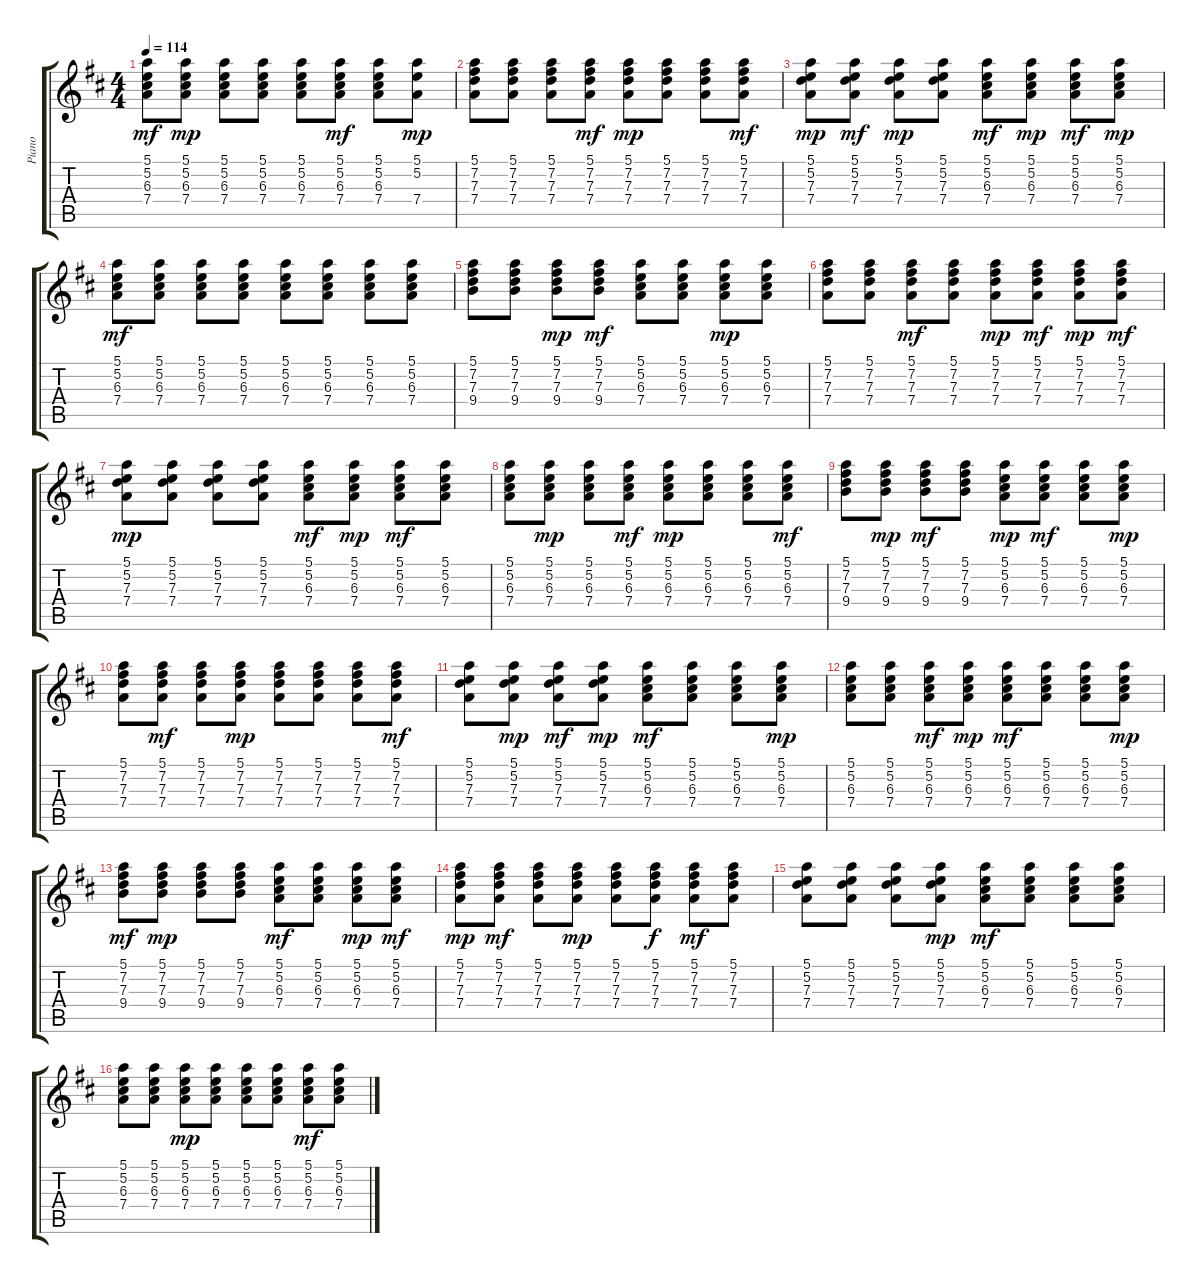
\track ("Piano" "Piano") {instrument electricguitarjazz}
\staff {score tabs}
\tuning (E4 B3 G3 D3 A2 E2) {hide}
\ts (4 4)
\tempo 114
\clef g2
\ks d
(5.1 5.2 6.3 7.4).8{dy mf} (5.1 5.2 6.3 7.4).8{dy mp} (5.1 5.2 6.3 7.4).8 (5.1 5.2 6.3 7.4).8 (5.1 5.2 6.3 7.4).8 (5.1 5.2 6.3 7.4).8{dy mf} (5.1 5.2 6.3 7.4).8 (5.1 5.2 7.4).8{dy mp} |
(5.1 7.2 7.3 7.4).8 (5.1 7.2 7.3 7.4).8 (5.1 7.2 7.3 7.4).8 (5.1 7.2 7.3 7.4).8{dy mf} (5.1 7.2 7.3 7.4).8{dy mp} (5.1 7.2 7.3 7.4).8 (5.1 7.2 7.3 7.4).8 (5.1 7.2 7.3 7.4).8{dy mf} |
(5.1 5.2 7.3 7.4).8{dy mp} (5.1 5.2 7.3 7.4).8{dy mf} (5.1 5.2 7.3 7.4).8{dy mp} (5.1 5.2 7.3 7.4).8 (5.1 5.2 6.3 7.4).8{dy mf} (5.1 5.2 6.3 7.4).8{dy mp} (5.1 5.2 6.3 7.4).8{dy mf} (5.1 5.2 6.3 7.4).8{dy mp} |
(5.1 5.2 6.3 7.4).8{dy mf} (5.1 5.2 6.3 7.4).8 (5.1 5.2 6.3 7.4).8 (5.1 5.2 6.3 7.4).8 (5.1 5.2 6.3 7.4).8 (5.1 5.2 6.3 7.4).8 (5.1 5.2 6.3 7.4).8 (5.1 5.2 6.3 7.4).8 |
(5.1 7.2 7.3 9.4).8 (5.1 7.2 7.3 9.4).8 (5.1 7.2 7.3 9.4).8{dy mp} (5.1 7.2 7.3 9.4).8{dy mf} (5.1 5.2 6.3 7.4).8 (5.1 5.2 6.3 7.4).8 (5.1 5.2 6.3 7.4).8{dy mp} (5.1 5.2 6.3 7.4).8 |
(5.1 7.2 7.3 7.4).8 (5.1 7.2 7.3 7.4).8 (5.1 7.2 7.3 7.4).8{dy mf} (5.1 7.2 7.3 7.4).8 (5.1 7.2 7.3 7.4).8{dy mp} (5.1 7.2 7.3 7.4).8{dy mf} (5.1 7.2 7.3 7.4).8{dy mp} (5.1 7.2 7.3 7.4).8{dy mf} |
(5.1 5.2 7.3 7.4).8{dy mp} (5.1 5.2 7.3 7.4).8 (5.1 5.2 7.3 7.4).8 (5.1 5.2 7.3 7.4).8 (5.1 5.2 6.3 7.4).8{dy mf} (5.1 5.2 6.3 7.4).8{dy mp} (5.1 5.2 6.3 7.4).8{dy mf} (5.1 5.2 6.3 7.4).8 |
(5.1 5.2 6.3 7.4).8 (5.1 5.2 6.3 7.4).8{dy mp} (5.1 5.2 6.3 7.4).8 (5.1 5.2 6.3 7.4).8{dy mf} (5.1 5.2 6.3 7.4).8{dy mp} (5.1 5.2 6.3 7.4).8 (5.1 5.2 6.3 7.4).8 (5.1 5.2 6.3 7.4).8{dy mf} |
(5.1 7.2 7.3 9.4).8 (5.1 7.2 7.3 9.4).8{dy mp} (5.1 7.2 7.3 9.4).8{dy mf} (5.1 7.2 7.3 9.4).8 (5.1 5.2 6.3 7.4).8{dy mp} (5.1 5.2 6.3 7.4).8{dy mf} (5.1 5.2 6.3 7.4).8 (5.1 5.2 6.3 7.4).8{dy mp} |
(5.1 7.2 7.3 7.4).8 (5.1 7.2 7.3 7.4).8{dy mf} (5.1 7.2 7.3 7.4).8 (5.1 7.2 7.3 7.4).8{dy mp} (5.1 7.2 7.3 7.4).8 (5.1 7.2 7.3 7.4).8 (5.1 7.2 7.3 7.4).8 (5.1 7.2 7.3 7.4).8{dy mf} |
(5.1 5.2 7.3 7.4).8 (5.1 5.2 7.3 7.4).8{dy mp} (5.1 5.2 7.3 7.4).8{dy mf} (5.1 5.2 7.3 7.4).8{dy mp} (5.1 5.2 6.3 7.4).8{dy mf} (5.1 5.2 6.3 7.4).8 (5.1 5.2 6.3 7.4).8 (5.1 5.2 6.3 7.4).8{dy mp} |
(5.1 5.2 6.3 7.4).8 (5.1 5.2 6.3 7.4).8 (5.1 5.2 6.3 7.4).8{dy mf} (5.1 5.2 6.3 7.4).8{dy mp} (5.1 5.2 6.3 7.4).8{dy mf} (5.1 5.2 6.3 7.4).8 (5.1 5.2 6.3 7.4).8 (5.1 5.2 6.3 7.4).8{dy mp} |
(5.1 7.2 7.3 9.4).8{dy mf} (5.1 7.2 7.3 9.4).8{dy mp} (5.1 7.2 7.3 9.4).8 (5.1 7.2 7.3 9.4).8 (5.1 5.2 6.3 7.4).8{dy mf} (5.1 5.2 6.3 7.4).8 (5.1 5.2 6.3 7.4).8{dy mp} (5.1 5.2 6.3 7.4).8{dy mf} |
(5.1 7.2 7.3 7.4).8{dy mp} (5.1 7.2 7.3 7.4).8{dy mf} (5.1 7.2 7.3 7.4).8 (5.1 7.2 7.3 7.4).8{dy mp} (5.1 7.2 7.3 7.4).8 (5.1 7.2 7.3 7.4).8{dy f} (5.1 7.2 7.3 7.4).8{dy mf} (5.1 7.2 7.3 7.4).8 |
(5.1 5.2 7.3 7.4).8 (5.1 5.2 7.3 7.4).8 (5.1 5.2 7.3 7.4).8 (5.1 5.2 7.3 7.4).8{dy mp} (5.1 5.2 6.3 7.4).8{dy mf} (5.1 5.2 6.3 7.4).8 (5.1 5.2 6.3 7.4).8 (5.1 5.2 6.3 7.4).8 |
(5.1 5.2 6.3 7.4).8 (5.1 5.2 6.3 7.4).8 (5.1 5.2 6.3 7.4).8{dy mp} (5.1 5.2 6.3 7.4).8 (5.1 5.2 6.3 7.4).8 (5.1 5.2 6.3 7.4).8 (5.1 5.2 6.3 7.4).8{dy mf} (5.1 5.2 6.3 7.4).8
